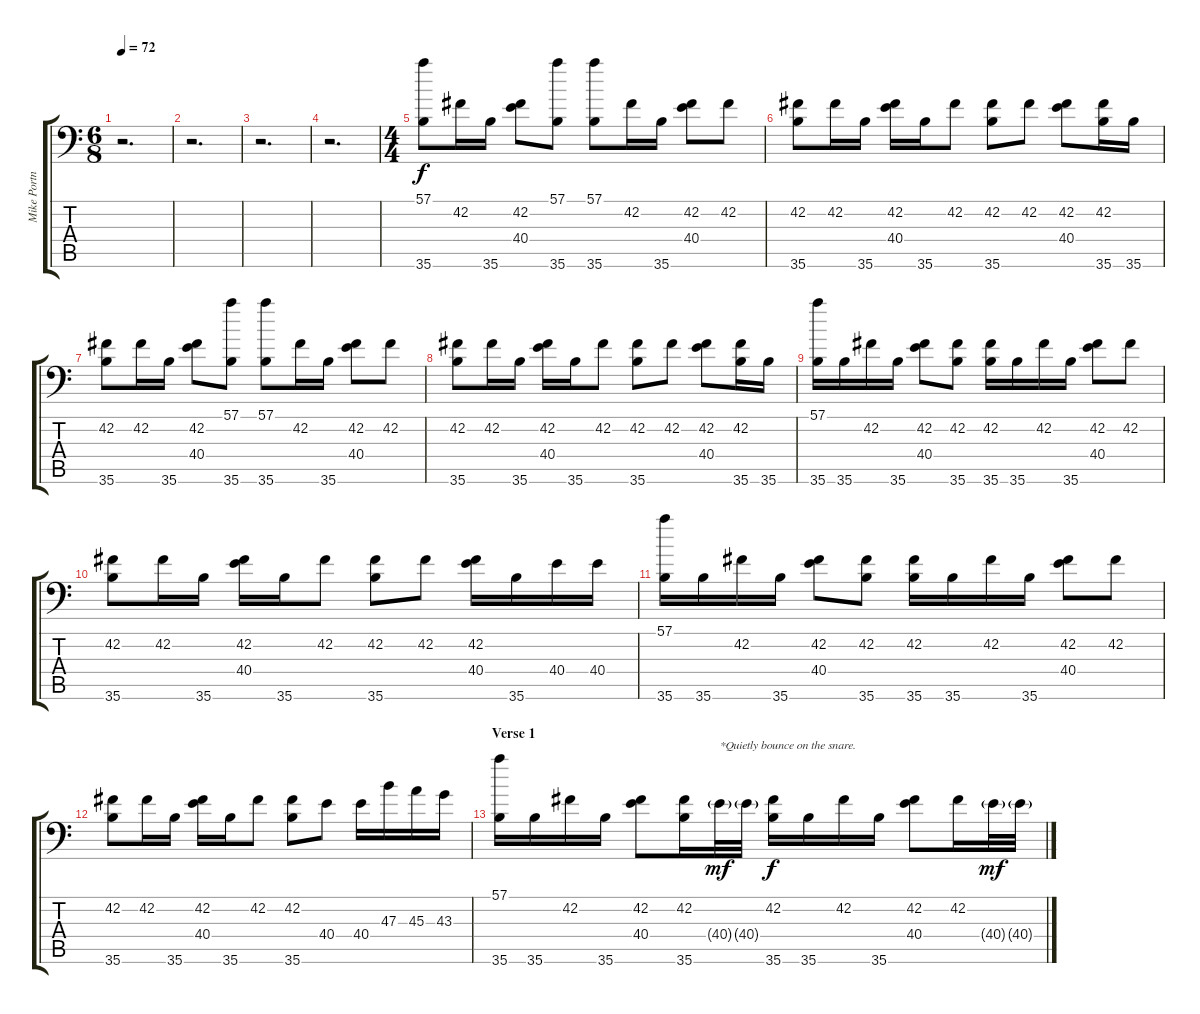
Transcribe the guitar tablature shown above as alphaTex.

\track ("Mike Portnoy (Drums)" "Mike Portn") {instrument acousticgrandpiano}
\staff {score tabs}
\tuning (C-1 C-1 C-1 C-1 C-1 C-1) {hide}
\ts (6 8)
\tempo 72
\clef f4
\ks c
r.2{d dy f} |
r.2{d} |
r.2{d} |
r.2{d} |
\ts (4 4)
(57.1 35.6).8 42.2.16 35.6.16 (42.2 40.4).8 (57.1 35.6).8 (57.1 35.6).8 42.2.16 35.6.16 (42.2 40.4).8 42.2.8 |
(42.2 35.6).8 42.2.16 35.6.16 (42.2 40.4).16 35.6.16 42.2.8 (42.2 35.6).8 42.2.8 (42.2 40.4).8 (42.2 35.6).16 35.6.16 |
(42.2 35.6).8 42.2.16 35.6.16 (42.2 40.4).8 (57.1 35.6).8 (57.1 35.6).8 42.2.16 35.6.16 (42.2 40.4).8 42.2.8 |
(42.2 35.6).8 42.2.16 35.6.16 (42.2 40.4).16 35.6.16 42.2.8 (42.2 35.6).8 42.2.8 (42.2 40.4).8 (42.2 35.6).16 35.6.16 |
(57.1 35.6).16 35.6.16 42.2.16 35.6.16 (42.2 40.4).8 (42.2 35.6).8 (42.2 35.6).16 35.6.16 42.2.16 35.6.16 (42.2 40.4).8 42.2.8 |
(42.2 35.6).8 42.2.16 35.6.16 (42.2 40.4).16 35.6.16 42.2.8 (42.2 35.6).8 42.2.8 (42.2 40.4).16 35.6.16 40.4.16 40.4.16 |
(57.1 35.6).16 35.6.16 42.2.16 35.6.16 (42.2 40.4).8 (42.2 35.6).8 (42.2 35.6).16 35.6.16 42.2.16 35.6.16 (42.2 40.4).8 42.2.8 |
(42.2 35.6).8 42.2.16 35.6.16 (42.2 40.4).16 35.6.16 42.2.8 (42.2 35.6).8 40.4.8 40.4.16 47.3.16 45.3.16 43.3.16 |
\section ("" "Verse 1")
(57.1 35.6).16 35.6.16 42.2.16 35.6.16 (42.2 40.4).8 (42.2 35.6).16 40.4{g}.32{txt "*Quietly bounce on the snare." dy mf} 40.4{g}.32 (42.2 35.6).16{dy f} 35.6.16 42.2.16 35.6.16 (42.2 40.4).8 42.2.16 40.4{g}.32{dy mf} 40.4{g}.32
